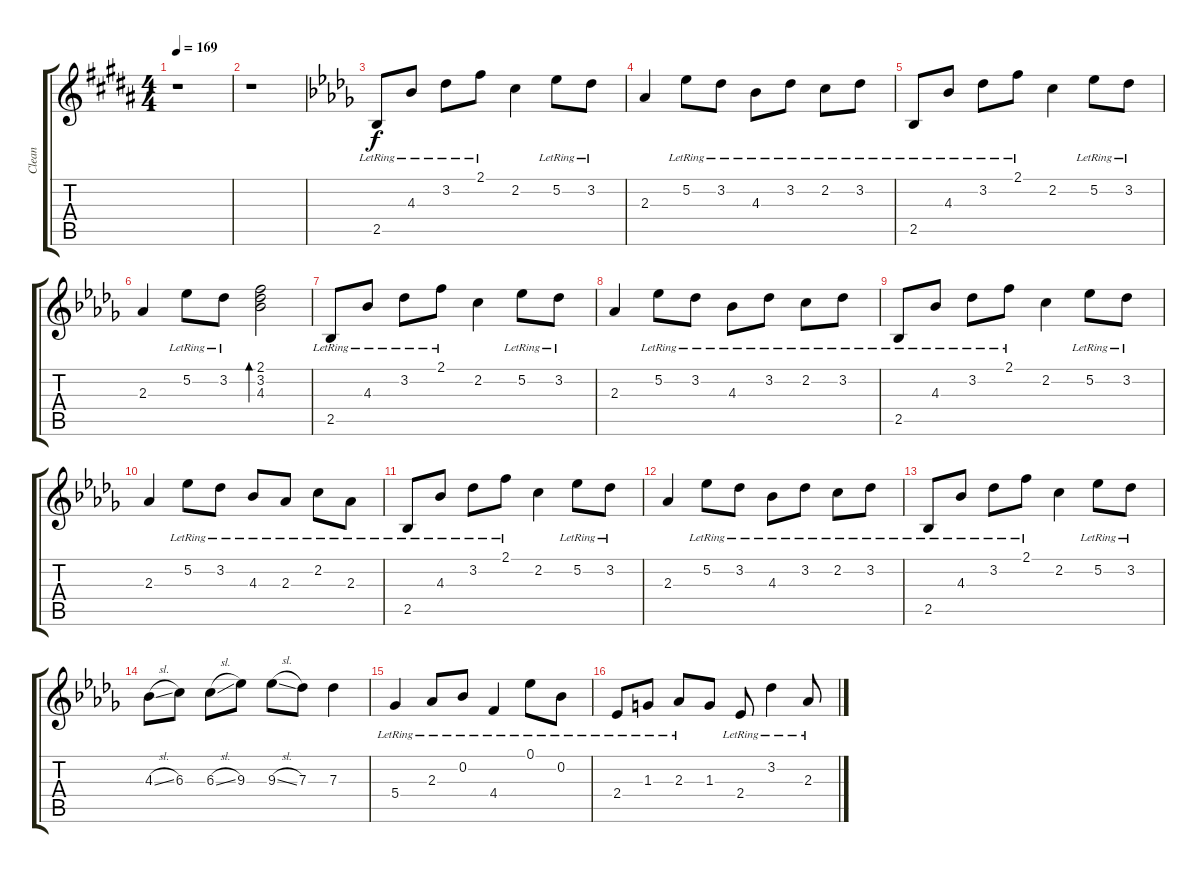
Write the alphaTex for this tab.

\track ("Clean" "Clean") {instrument acousticguitarsteel}
\staff {score tabs}
\tuning (Eb4 Bb3 Gb3 Db3 Ab2 Eb2) {hide}
\ts (4 4)
\tempo 169
\clef g2
\ks b
r.1{dy f} |
r.1 |
\ks db
2.5{lr}.8 4.3{lr}.8 3.2{lr}.8 2.1{lr}.8 2.2.4 5.2{lr}.8 3.2{lr}.8 |
2.3.4 5.2{lr}.8 3.2{lr}.8 4.3{lr}.8 3.2{lr}.8 2.2{lr}.8 3.2{lr}.8 |
2.5{lr}.8 4.3{lr}.8 3.2{lr}.8 2.1{lr}.8 2.2.4 5.2{lr}.8 3.2{lr}.8 |
2.3.4 5.2{lr}.8 3.2{lr}.8 (2.1 3.2 4.3).2{bd 480} |
2.5{lr}.8 4.3{lr}.8 3.2{lr}.8 2.1{lr}.8 2.2.4 5.2{lr}.8 3.2{lr}.8 |
2.3.4 5.2{lr}.8 3.2{lr}.8 4.3{lr}.8 3.2{lr}.8 2.2{lr}.8 3.2{lr}.8 |
2.5{lr}.8 4.3{lr}.8 3.2{lr}.8 2.1{lr}.8 2.2.4 5.2{lr}.8 3.2{lr}.8 |
2.3.4 5.2{lr}.8 3.2{lr}.8 4.3{lr}.8 2.3{lr}.8 2.2{lr}.8 2.3{lr}.8 |
2.5{lr}.8 4.3{lr}.8 3.2{lr}.8 2.1{lr}.8 2.2.4 5.2{lr}.8 3.2{lr}.8 |
2.3.4 5.2{lr}.8 3.2{lr}.8 4.3{lr}.8 3.2{lr}.8 2.2{lr}.8 3.2{lr}.8 |
2.5{lr}.8 4.3{lr}.8 3.2{lr}.8 2.1{lr}.8 2.2.4 5.2{lr}.8 3.2{lr}.8 |
4.3{sl}.8 6.3.8 6.3{sl}.8 9.3.8 9.3{sl}.8 7.3.8 7.3.4 |
5.4{lr}.4 2.3{lr}.8 0.2{lr}.8 4.4{lr}.4 0.1{lr}.8 0.2{lr}.8 |
2.4{lr}.8 1.3{lr}.8 2.3{lr}.8 1.3.8 2.4{lr}.8 3.2{lr}.4 2.3{lr}.8
